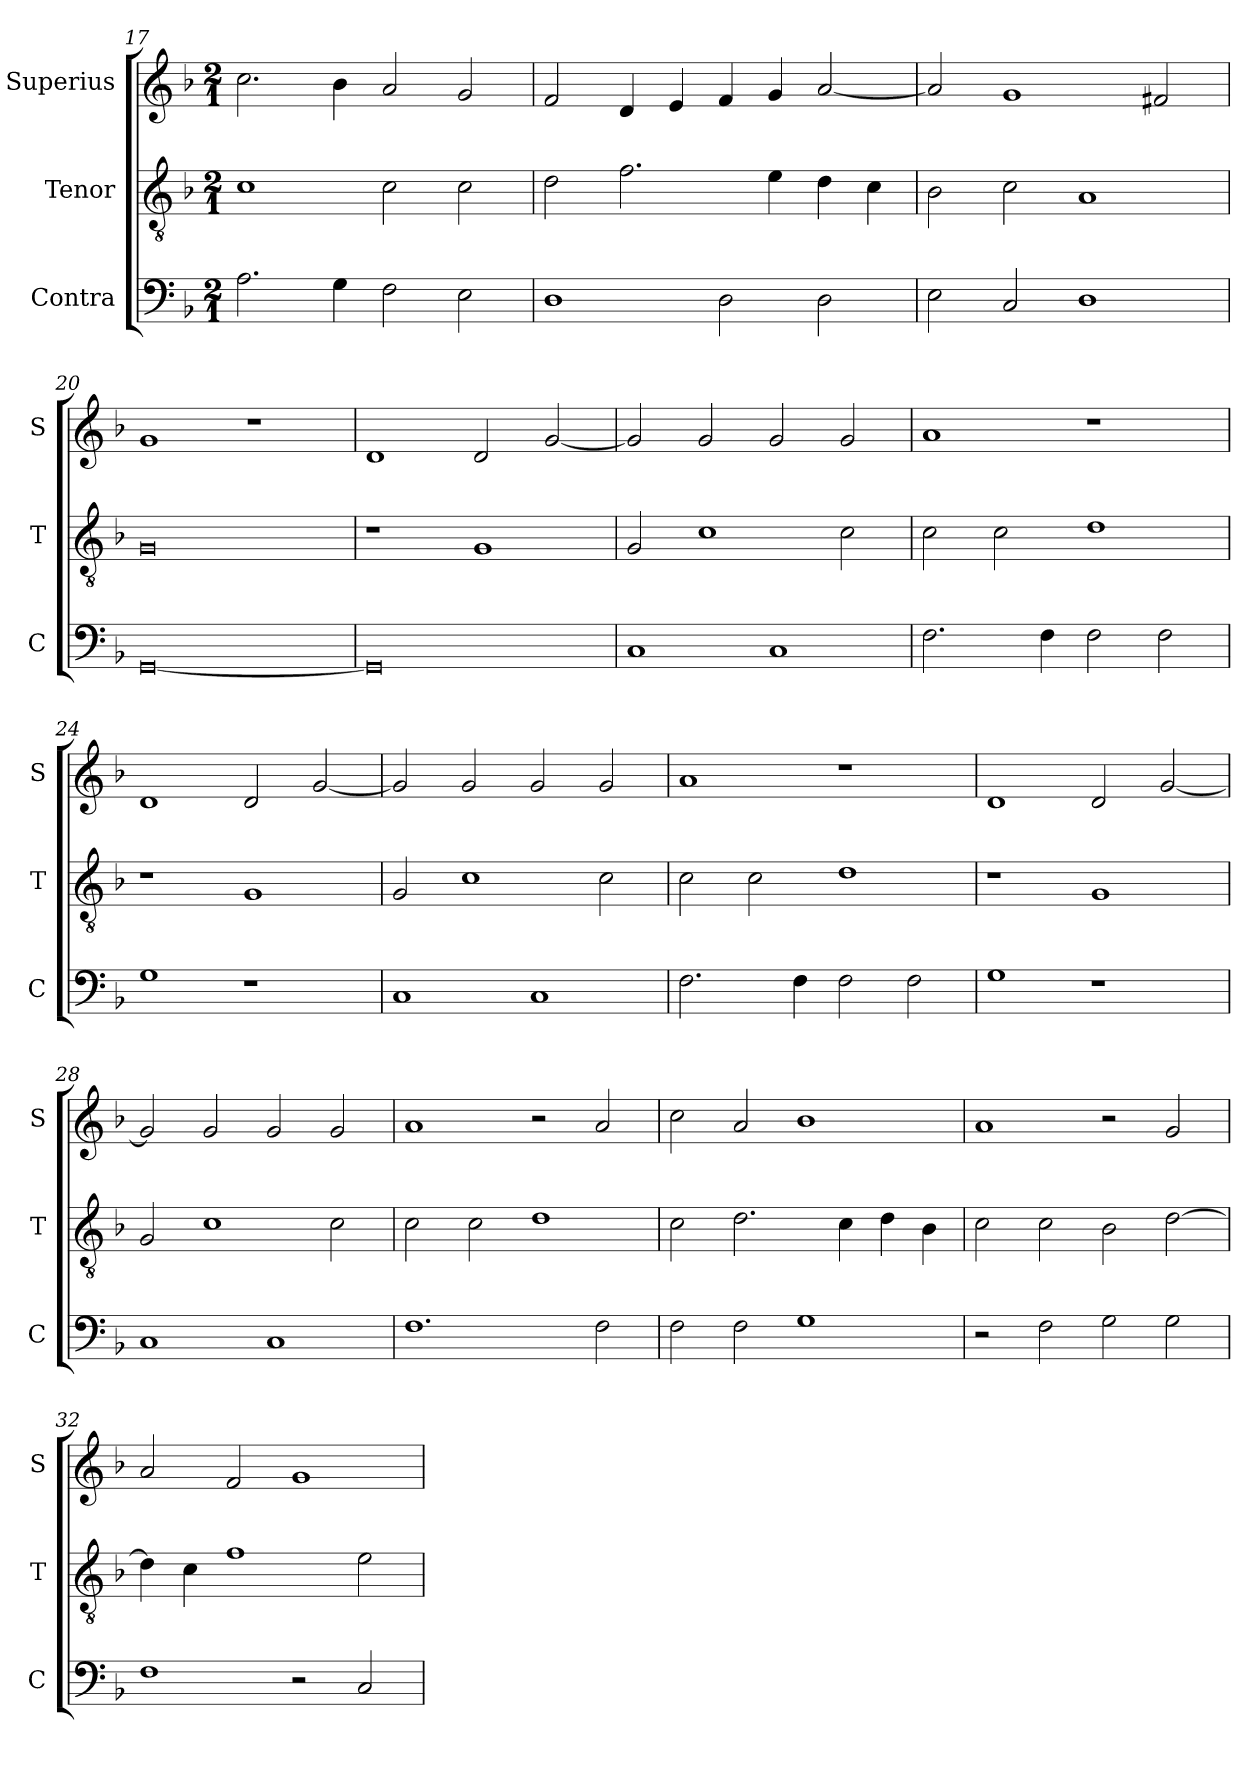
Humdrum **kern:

**kern	**kern	**kern
*part3	*part2	*part1
*staff3	*staff2	*staff1
*I"Contra	*I"Tenor	*I"Superius
*I'C	*I'T	*I'S
*clefF4	*clefGv2	*clefG2
*k[b-]	*k[b-]	*k[b-]
*M2/1	*M2/1	*M2/1
=17	=17	=17
2.A\	1c	2.cc\
4G\	.	4b-\
2F\	2c\	2a/
2E\	2c\	2g/
=18	=18	=18
1D	2d\	2f/
.	2.f\	4d/
.	.	4e/
2D\	.	4f/
.	4e\	4g/
2D\	4d\	[2a/
.	4c\	.
=19	=19	=19
2E\	2B-\	2a/]
2C/	2c\	1g
1D	1A	.
.	.	2f#X/
=20	=20	=20
[0GG	0G	1g
.	.	1r
=21	=21	=21
0GG]	1r	1d
.	1G	2d/
.	.	[2g/
=22	=22	=22
1C	2G/	2g/]
.	1c	2g/
1C	.	2g/
.	2c\	2g/
=23	=23	=23
2.F\	2c\	1a
.	2c\	.
4F\	.	.
2F\	1d	1r
2F\	.	.
=24	=24	=24
1G	1r	1d
1r	1G	2d/
.	.	[2g/
=25	=25	=25
1C	2G/	2g/]
.	1c	2g/
1C	.	2g/
.	2c\	2g/
=26	=26	=26
2.F\	2c\	1a
.	2c\	.
4F\	.	.
2F\	1d	1r
2F\	.	.
=27	=27	=27
1G	1r	1d
1r	1G	2d/
.	.	[2g/
=28	=28	=28
1C	2G/	2g/]
.	1c	2g/
1C	.	2g/
.	2c\	2g/
=29	=29	=29
1.F	2c\	1a
.	2c\	.
.	1d	2r
2F\	.	2a/
=30	=30	=30
2F\	2c\	2cc\
2F\	2.d\	2a/
1G	.	1b-
.	4c\	.
.	4d\	.
.	4B-\	.
=31	=31	=31
2r	2c\	1a
2F\	2c\	.
2G\	2B-\	2r
2G\	[2d\	2g/
=32	=32	=32
1F	4d\]	2a/
.	4c\	.
.	1f	2f/
2r	.	1g
2C/	2e\	.
=	=	=
*-	*-	*-
